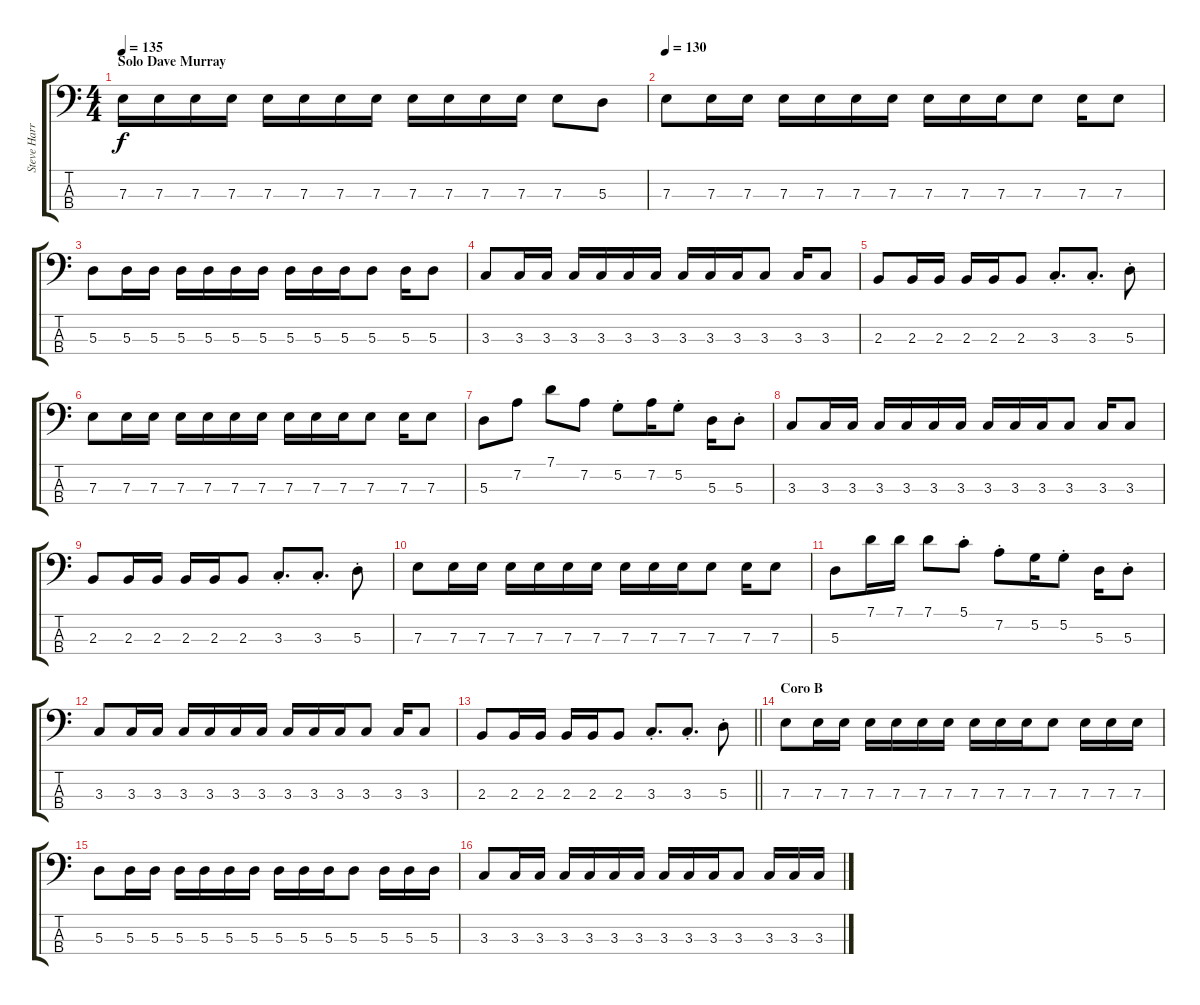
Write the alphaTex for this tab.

\track ("Steve Harris" "Steve Harr") {instrument electricbassfinger}
\staff {score tabs}
\tuning (G2 D2 A1 E1) {hide}
\ts (4 4)
\section ("" "Solo Dave Murray")
\tempo 135
\clef f4
\ks c
7.3.16{dy f} 7.3.16 7.3.16 7.3.16 7.3.16 7.3.16 7.3.16 7.3.16 7.3.16 7.3.16 7.3.16 7.3.16 7.3.8 5.3.8 |
\tempo 130
7.3.8 7.3.16 7.3.16 7.3.16 7.3.16 7.3.16 7.3.16 7.3.16 7.3.16 7.3.16 7.3.8 7.3.16 7.3.8 |
5.3.8 5.3.16 5.3.16 5.3.16 5.3.16 5.3.16 5.3.16 5.3.16 5.3.16 5.3.16 5.3.8 5.3.16 5.3.8 |
3.3.8 3.3.16 3.3.16 3.3.16 3.3.16 3.3.16 3.3.16 3.3.16 3.3.16 3.3.16 3.3.8 3.3.16 3.3.8 |
2.3.8 2.3.16 2.3.16 2.3.16 2.3.16 2.3.8 3.3{st}.8{d} 3.3{st}.8{d} 5.3{st}.8 |
7.3.8 7.3.16 7.3.16 7.3.16 7.3.16 7.3.16 7.3.16 7.3.16 7.3.16 7.3.16 7.3.8 7.3.16 7.3.8 |
5.3.8 7.2.8 7.1.8 7.2.8 5.2{st}.8 7.2.16 5.2{st}.8 5.3.16 5.3{st}.8 |
3.3.8 3.3.16 3.3.16 3.3.16 3.3.16 3.3.16 3.3.16 3.3.16 3.3.16 3.3.16 3.3.8 3.3.16 3.3.8 |
2.3.8 2.3.16 2.3.16 2.3.16 2.3.16 2.3.8 3.3{st}.8{d} 3.3{st}.8{d} 5.3{st}.8 |
7.3.8 7.3.16 7.3.16 7.3.16 7.3.16 7.3.16 7.3.16 7.3.16 7.3.16 7.3.16 7.3.8 7.3.16 7.3.8 |
5.3.8 7.1.16 7.1.16 7.1.8 5.1{st}.8 7.2{st}.8 5.2.16 5.2{st}.8 5.3.16 5.3{st}.8 |
3.3.8 3.3.16 3.3.16 3.3.16 3.3.16 3.3.16 3.3.16 3.3.16 3.3.16 3.3.16 3.3.8 3.3.16 3.3.8 |
\barLineRight lightlight
2.3.8 2.3.16 2.3.16 2.3.16 2.3.16 2.3.8 3.3{st}.8{d} 3.3{st}.8{d} 5.3{st}.8 |
\section ("" "Coro B")
7.3.8 7.3.16 7.3.16 7.3.16 7.3.16 7.3.16 7.3.16 7.3.16 7.3.16 7.3.16 7.3.8 7.3.16 7.3.16 7.3.16 |
5.3.8 5.3.16 5.3.16 5.3.16 5.3.16 5.3.16 5.3.16 5.3.16 5.3.16 5.3.16 5.3.8 5.3.16 5.3.16 5.3.16 |
3.3.8 3.3.16 3.3.16 3.3.16 3.3.16 3.3.16 3.3.16 3.3.16 3.3.16 3.3.16 3.3.8 3.3.16 3.3.16 3.3.16
